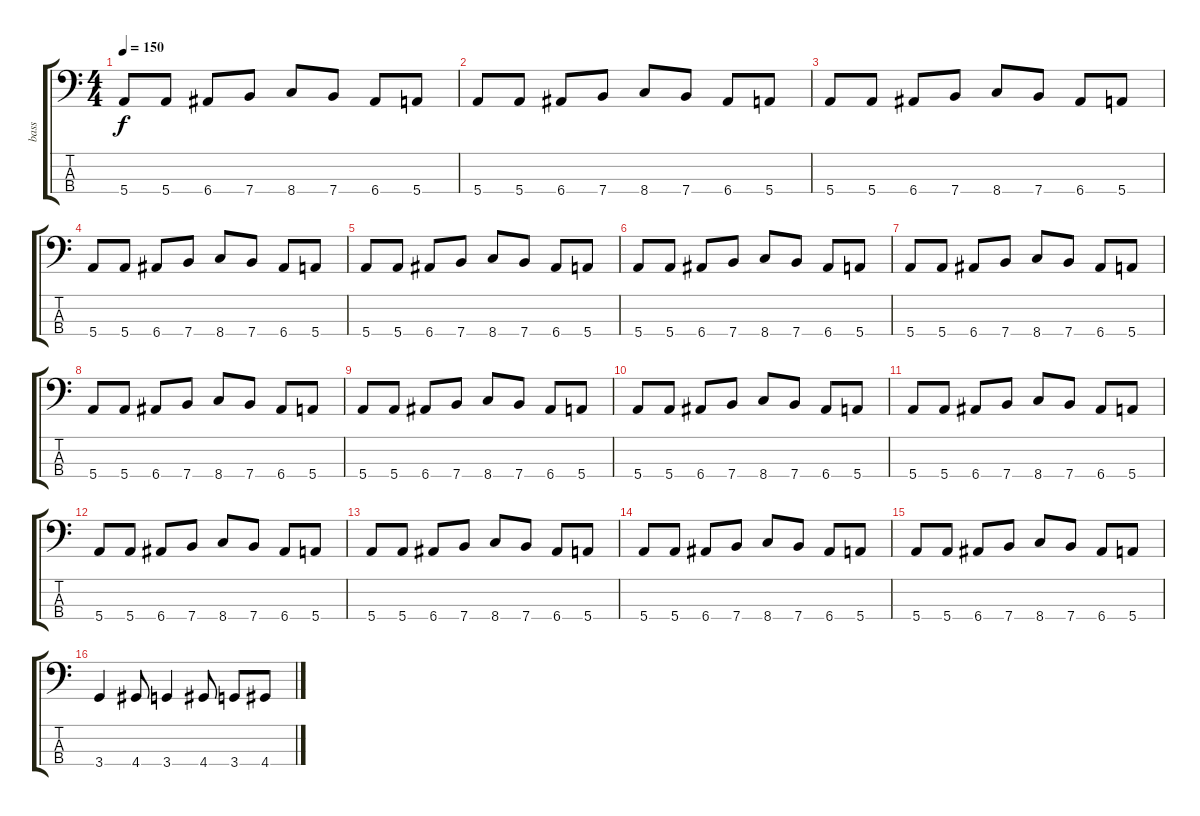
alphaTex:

\track ("bass" "bass") {instrument electricbasspick}
\staff {score tabs}
\tuning (G2 D2 A1 E1) {hide}
\ts (4 4)
\tempo 150
\clef f4
\ks c
5.4.8{dy f} 5.4.8 6.4.8 7.4.8 8.4.8 7.4.8 6.4.8 5.4.8 |
5.4.8 5.4.8 6.4.8 7.4.8 8.4.8 7.4.8 6.4.8 5.4.8 |
5.4.8 5.4.8 6.4.8 7.4.8 8.4.8 7.4.8 6.4.8 5.4.8 |
5.4.8 5.4.8 6.4.8 7.4.8 8.4.8 7.4.8 6.4.8 5.4.8 |
5.4.8 5.4.8 6.4.8 7.4.8 8.4.8 7.4.8 6.4.8 5.4.8 |
5.4.8 5.4.8 6.4.8 7.4.8 8.4.8 7.4.8 6.4.8 5.4.8 |
5.4.8 5.4.8 6.4.8 7.4.8 8.4.8 7.4.8 6.4.8 5.4.8 |
5.4.8 5.4.8 6.4.8 7.4.8 8.4.8 7.4.8 6.4.8 5.4.8 |
5.4.8 5.4.8 6.4.8 7.4.8 8.4.8 7.4.8 6.4.8 5.4.8 |
5.4.8 5.4.8 6.4.8 7.4.8 8.4.8 7.4.8 6.4.8 5.4.8 |
5.4.8 5.4.8 6.4.8 7.4.8 8.4.8 7.4.8 6.4.8 5.4.8 |
5.4.8 5.4.8 6.4.8 7.4.8 8.4.8 7.4.8 6.4.8 5.4.8 |
5.4.8 5.4.8 6.4.8 7.4.8 8.4.8 7.4.8 6.4.8 5.4.8 |
5.4.8 5.4.8 6.4.8 7.4.8 8.4.8 7.4.8 6.4.8 5.4.8 |
5.4.8 5.4.8 6.4.8 7.4.8 8.4.8 7.4.8 6.4.8 5.4.8 |
3.4.4 4.4.8 3.4.4 4.4.8 3.4.8 4.4.8
